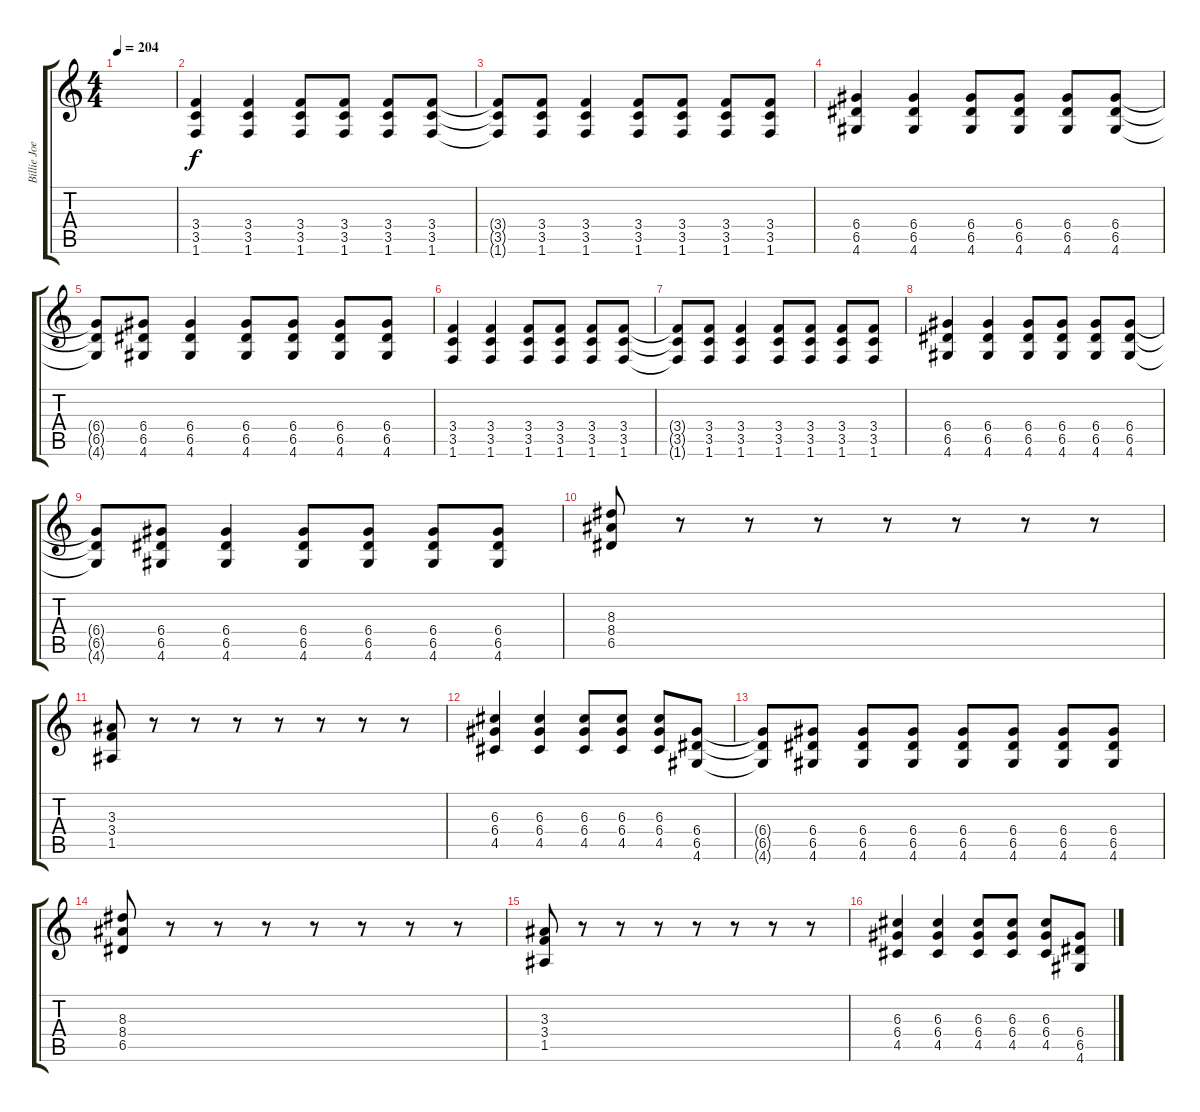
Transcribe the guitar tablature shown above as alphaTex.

\track ("Billie Joe - Rhytm Guitar" "Billie Joe") {instrument distortionguitar}
\staff {score tabs}
\tuning (E4 B3 G3 D3 A2 E2) {hide}
\ts (4 4)
\tempo 204
\clef g2
\ks c
|
(3.4 3.5 1.6).4 (3.4 3.5 1.6).4 (3.4 3.5 1.6).8 (3.4 3.5 1.6).8 (3.4 3.5 1.6).8 (3.4 3.5 1.6).8 |
(3.4{t} 3.5{t} 1.6{t}).8 (3.4 3.5 1.6).8 (3.4 3.5 1.6).4 (3.4 3.5 1.6).8 (3.4 3.5 1.6).8 (3.4 3.5 1.6).8 (3.4 3.5 1.6).8 |
(6.4 6.5 4.6).4 (6.4 6.5 4.6).4 (6.4 6.5 4.6).8 (6.4 6.5 4.6).8 (6.4 6.5 4.6).8 (6.4 6.5 4.6).8 |
(6.4{t} 6.5{t} 4.6{t}).8 (6.4 6.5 4.6).8 (6.4 6.5 4.6).4 (6.4 6.5 4.6).8 (6.4 6.5 4.6).8 (6.4 6.5 4.6).8 (6.4 6.5 4.6).8 |
(3.4 3.5 1.6).4 (3.4 3.5 1.6).4 (3.4 3.5 1.6).8 (3.4 3.5 1.6).8 (3.4 3.5 1.6).8 (3.4 3.5 1.6).8 |
(3.4{t} 3.5{t} 1.6{t}).8 (3.4 3.5 1.6).8 (3.4 3.5 1.6).4 (3.4 3.5 1.6).8 (3.4 3.5 1.6).8 (3.4 3.5 1.6).8 (3.4 3.5 1.6).8 |
(6.4 6.5 4.6).4 (6.4 6.5 4.6).4 (6.4 6.5 4.6).8 (6.4 6.5 4.6).8 (6.4 6.5 4.6).8 (6.4 6.5 4.6).8 |
(6.4{t} 6.5{t} 4.6{t}).8 (6.4 6.5 4.6).8 (6.4 6.5 4.6).4 (6.4 6.5 4.6).8 (6.4 6.5 4.6).8 (6.4 6.5 4.6).8 (6.4 6.5 4.6).8 |
(8.3 8.4 6.5).8 r.8 r.8 r.8 r.8 r.8 r.8 r.8 |
(3.3 3.4 1.5).8 r.8 r.8 r.8 r.8 r.8 r.8 r.8 |
(6.3 6.4 4.5).4 (6.3 6.4 4.5).4 (6.3 6.4 4.5).8 (6.3 6.4 4.5).8 (6.3 6.4 4.5).8 (6.4 6.5 4.6).8 |
(6.4{t} 6.5{t} 4.6{t}).8 (6.4 6.5 4.6).8 (6.4 6.5 4.6).8 (6.4 6.5 4.6).8 (6.4 6.5 4.6).8 (6.4 6.5 4.6).8 (6.4 6.5 4.6).8 (6.4 6.5 4.6).8 |
(8.3 8.4 6.5).8 r.8 r.8 r.8 r.8 r.8 r.8 r.8 |
(3.3 3.4 1.5).8 r.8 r.8 r.8 r.8 r.8 r.8 r.8 |
(6.3 6.4 4.5).4 (6.3 6.4 4.5).4 (6.3 6.4 4.5).8 (6.3 6.4 4.5).8 (6.3 6.4 4.5).8 (6.4 6.5 4.6).8
